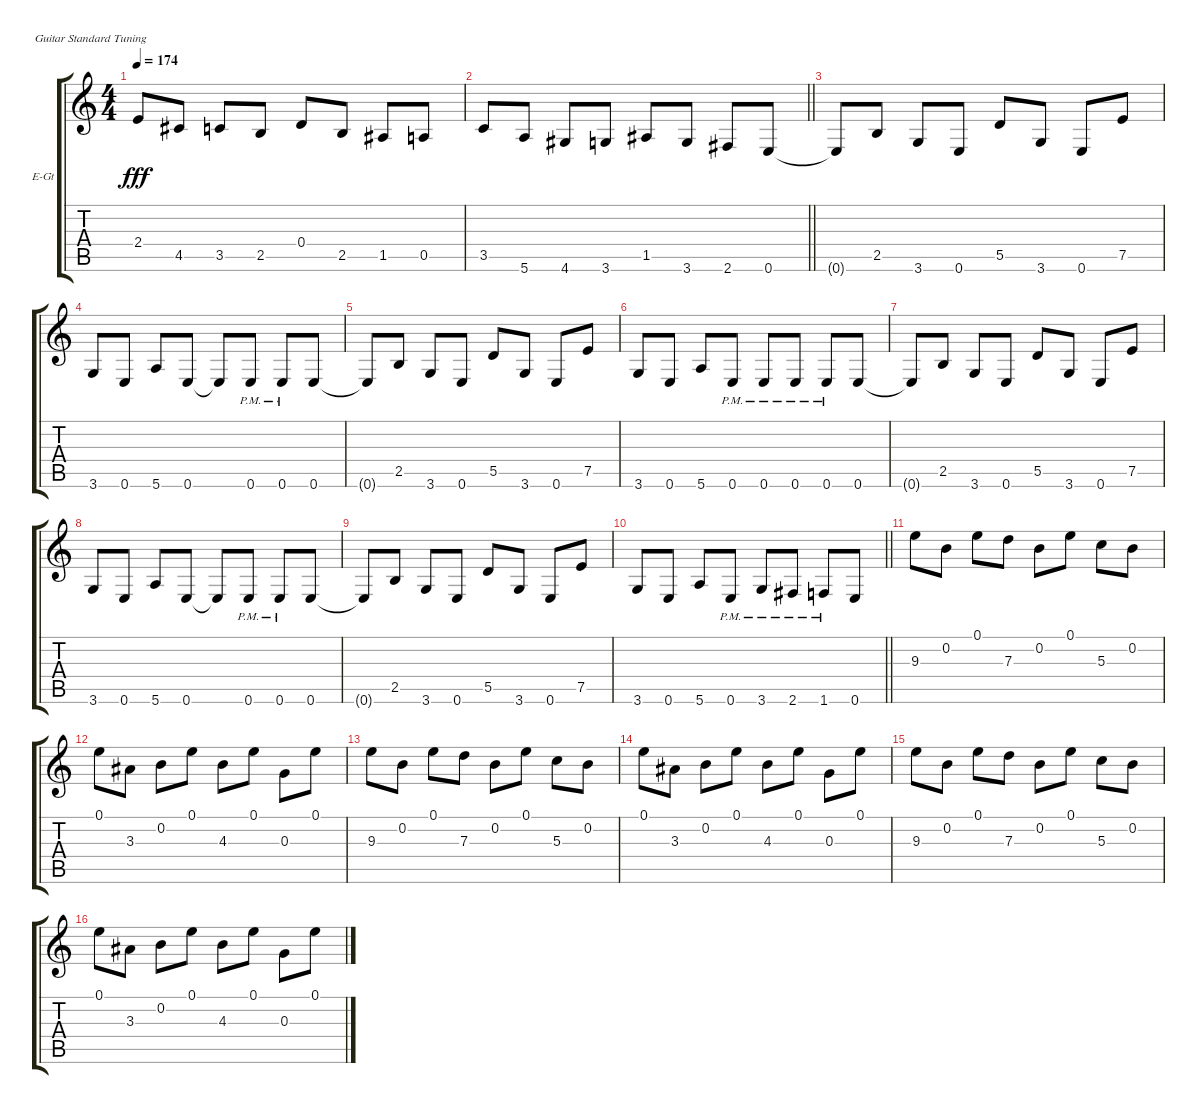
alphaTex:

\bracketExtendMode groupsimilarinstruments
\firstSystemTrackNameOrientation horizontal
\otherSystemsTrackNameOrientation horizontal
\track ("Track 1" "E-Gt") {instrument distortionguitar}
\staff {score tabs}
\tuning (E4 B3 G3 D3 A2 E2)
\ts (4 4)
\tempo 174
\clef g2
\ks c
2.4{t}.8{dy fff} 4.5.8 3.5.8 2.5.8 0.4.8 2.5.8 1.5.8 0.5.8 |
\barLineRight lightlight
3.5.8 5.6.8 4.6.8 3.6.8 1.5.8 3.6.8 2.6.8 0.6.8 |
0.6{t}.8 2.5.8 3.6.8 0.6.8 5.5.8 3.6.8 0.6.8 7.5.8 |
3.6.8 0.6.8 5.6.8 0.6.8 0.6{t}.8 0.6{pm}.8 0.6{pm}.8 0.6.8 |
0.6{t}.8 2.5.8 3.6.8 0.6.8 5.5.8 3.6.8 0.6.8 7.5.8 |
3.6.8 0.6.8 5.6.8 0.6{pm}.8 0.6{pm}.8 0.6{pm}.8 0.6{pm}.8 0.6.8 |
0.6{t}.8 2.5.8 3.6.8 0.6.8 5.5.8 3.6.8 0.6.8 7.5.8 |
3.6.8 0.6.8 5.6.8 0.6.8 0.6{t}.8 0.6{pm}.8 0.6{pm}.8 0.6.8 |
0.6{t}.8 2.5.8 3.6.8 0.6.8 5.5.8 3.6.8 0.6.8 7.5.8 |
\barLineRight lightlight
3.6.8 0.6.8 5.6.8 0.6{pm}.8 3.6{pm}.8 2.6{pm}.8 1.6{pm}.8 0.6.8 |
9.3.8 0.2.8 0.1.8 7.3.8 0.2.8 0.1.8 5.3.8 0.2.8 |
0.1.8 3.3.8 0.2.8 0.1.8 4.3.8 0.1.8 0.3.8 0.1.8 |
9.3.8 0.2.8 0.1.8 7.3.8 0.2.8 0.1.8 5.3.8 0.2.8 |
0.1.8 3.3.8 0.2.8 0.1.8 4.3.8 0.1.8 0.3.8 0.1.8 |
9.3.8 0.2.8 0.1.8 7.3.8 0.2.8 0.1.8 5.3.8 0.2.8 |
0.1.8 3.3.8 0.2.8 0.1.8 4.3.8 0.1.8 0.3.8 0.1.8
